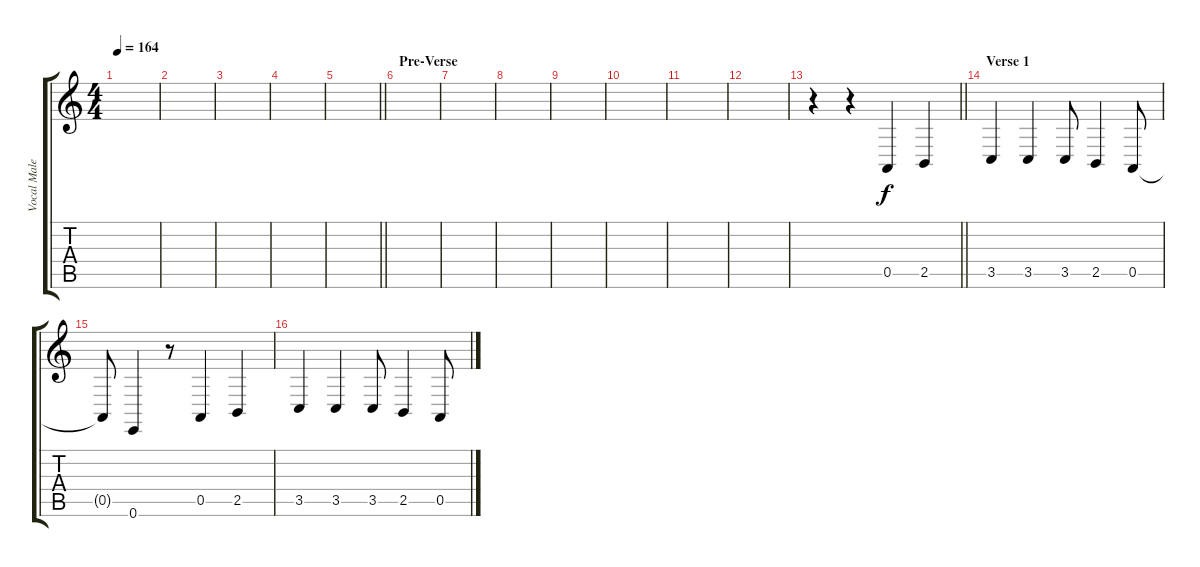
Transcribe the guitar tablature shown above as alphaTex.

\track ("Vocal Male" "Vocal Male") {instrument lead2sawtooth}
\staff {score tabs}
\tuning (E4 B3 G3 D3 A2 E2) {hide}
\ts (4 4)
\tempo 164
\clef g2
\ks c
|
|
|
|
\barLineRight lightlight
|
\section ("" "Pre-Verse")
|
|
|
|
|
|
|
\barLineRight lightlight
r.4 r.4 0.5.4 2.5.4 |
\section ("" "Verse 1")
3.5.4 3.5.4 3.5.8 2.5.4 0.5.8 |
0.5{t}.8 0.6.4 r.8 0.5.4 2.5.4 |
3.5.4 3.5.4 3.5.8 2.5.4 0.5.8
